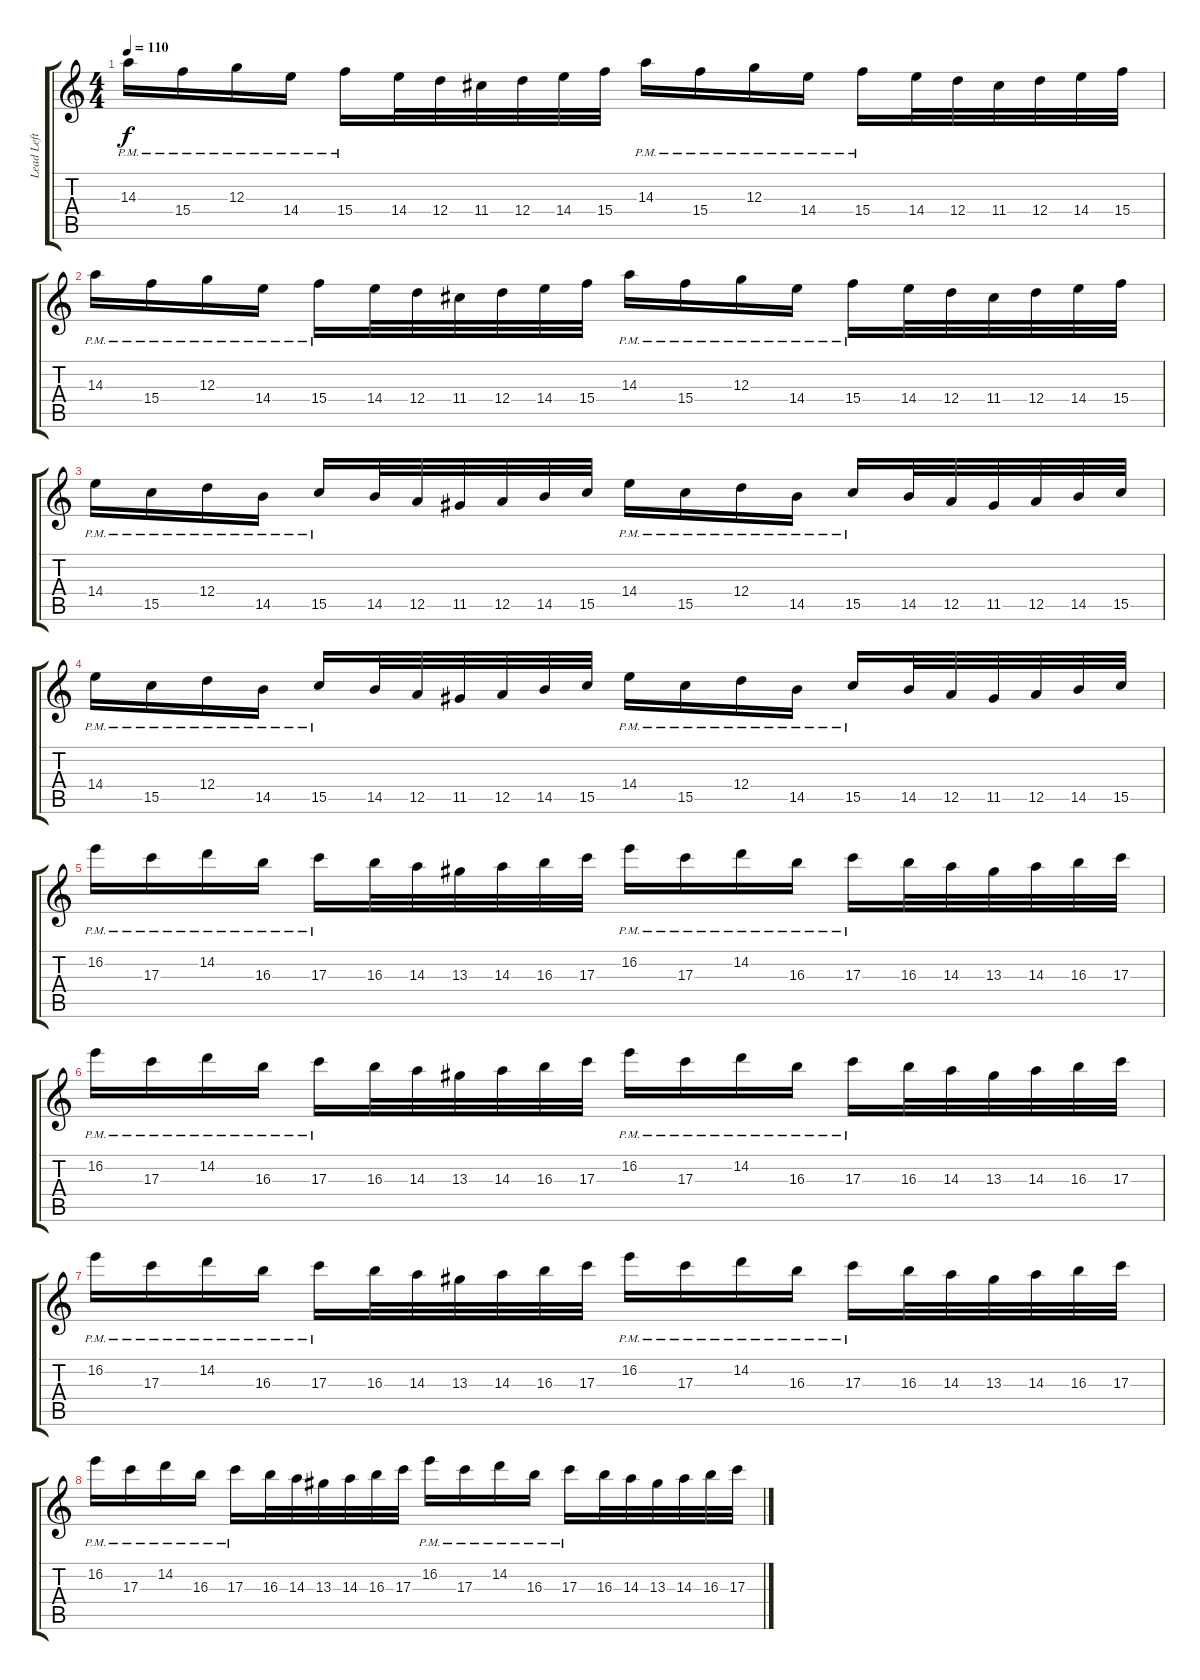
\track ("Lead Left" "Lead Left") {instrument overdrivenguitar}
\staff {score tabs}
\tuning (F4 C4 G3 D3 A2 E2) {hide}
\ts (4 4)
\tempo 110
\clef g2
\ks c
14.3{pm}.16{dy f} 15.4{pm}.16 12.3{pm}.16 14.4{pm}.16 15.4{pm}.16 14.4.32 12.4.32 11.4.32 12.4.32 14.4.32 15.4.32 14.3{pm}.16 15.4{pm}.16 12.3{pm}.16 14.4{pm}.16 15.4{pm}.16 14.4.32 12.4.32 11.4.32 12.4.32 14.4.32 15.4.32 |
14.3{pm}.16 15.4{pm}.16 12.3{pm}.16 14.4{pm}.16 15.4{pm}.16 14.4.32 12.4.32 11.4.32 12.4.32 14.4.32 15.4.32 14.3{pm}.16 15.4{pm}.16 12.3{pm}.16 14.4{pm}.16 15.4{pm}.16 14.4.32 12.4.32 11.4.32 12.4.32 14.4.32 15.4.32 |
14.4{pm}.16 15.5{pm}.16 12.4{pm}.16 14.5{pm}.16 15.5{pm}.16 14.5.32 12.5.32 11.5.32 12.5.32 14.5.32 15.5.32 14.4{pm}.16 15.5{pm}.16 12.4{pm}.16 14.5{pm}.16 15.5{pm}.16 14.5.32 12.5.32 11.5.32 12.5.32 14.5.32 15.5.32 |
14.4{pm}.16 15.5{pm}.16 12.4{pm}.16 14.5{pm}.16 15.5{pm}.16 14.5.32 12.5.32 11.5.32 12.5.32 14.5.32 15.5.32 14.4{pm}.16 15.5{pm}.16 12.4{pm}.16 14.5{pm}.16 15.5{pm}.16 14.5.32 12.5.32 11.5.32 12.5.32 14.5.32 15.5.32 |
16.2{pm}.16 17.3{pm}.16 14.2{pm}.16 16.3{pm}.16 17.3{pm}.16 16.3.32 14.3.32 13.3.32 14.3.32 16.3.32 17.3.32 16.2{pm}.16 17.3{pm}.16 14.2{pm}.16 16.3{pm}.16 17.3{pm}.16 16.3.32 14.3.32 13.3.32 14.3.32 16.3.32 17.3.32 |
16.2{pm}.16 17.3{pm}.16 14.2{pm}.16 16.3{pm}.16 17.3{pm}.16 16.3.32 14.3.32 13.3.32 14.3.32 16.3.32 17.3.32 16.2{pm}.16 17.3{pm}.16 14.2{pm}.16 16.3{pm}.16 17.3{pm}.16 16.3.32 14.3.32 13.3.32 14.3.32 16.3.32 17.3.32 |
16.2{pm}.16 17.3{pm}.16 14.2{pm}.16 16.3{pm}.16 17.3{pm}.16 16.3.32 14.3.32 13.3.32 14.3.32 16.3.32 17.3.32 16.2{pm}.16 17.3{pm}.16 14.2{pm}.16 16.3{pm}.16 17.3{pm}.16 16.3.32 14.3.32 13.3.32 14.3.32 16.3.32 17.3.32 |
16.2{pm}.16 17.3{pm}.16 14.2{pm}.16 16.3{pm}.16 17.3{pm}.16 16.3.32 14.3.32 13.3.32 14.3.32 16.3.32 17.3.32 16.2{pm}.16 17.3{pm}.16 14.2{pm}.16 16.3{pm}.16 17.3{pm}.16 16.3.32 14.3.32 13.3.32 14.3.32 16.3.32 17.3.32
